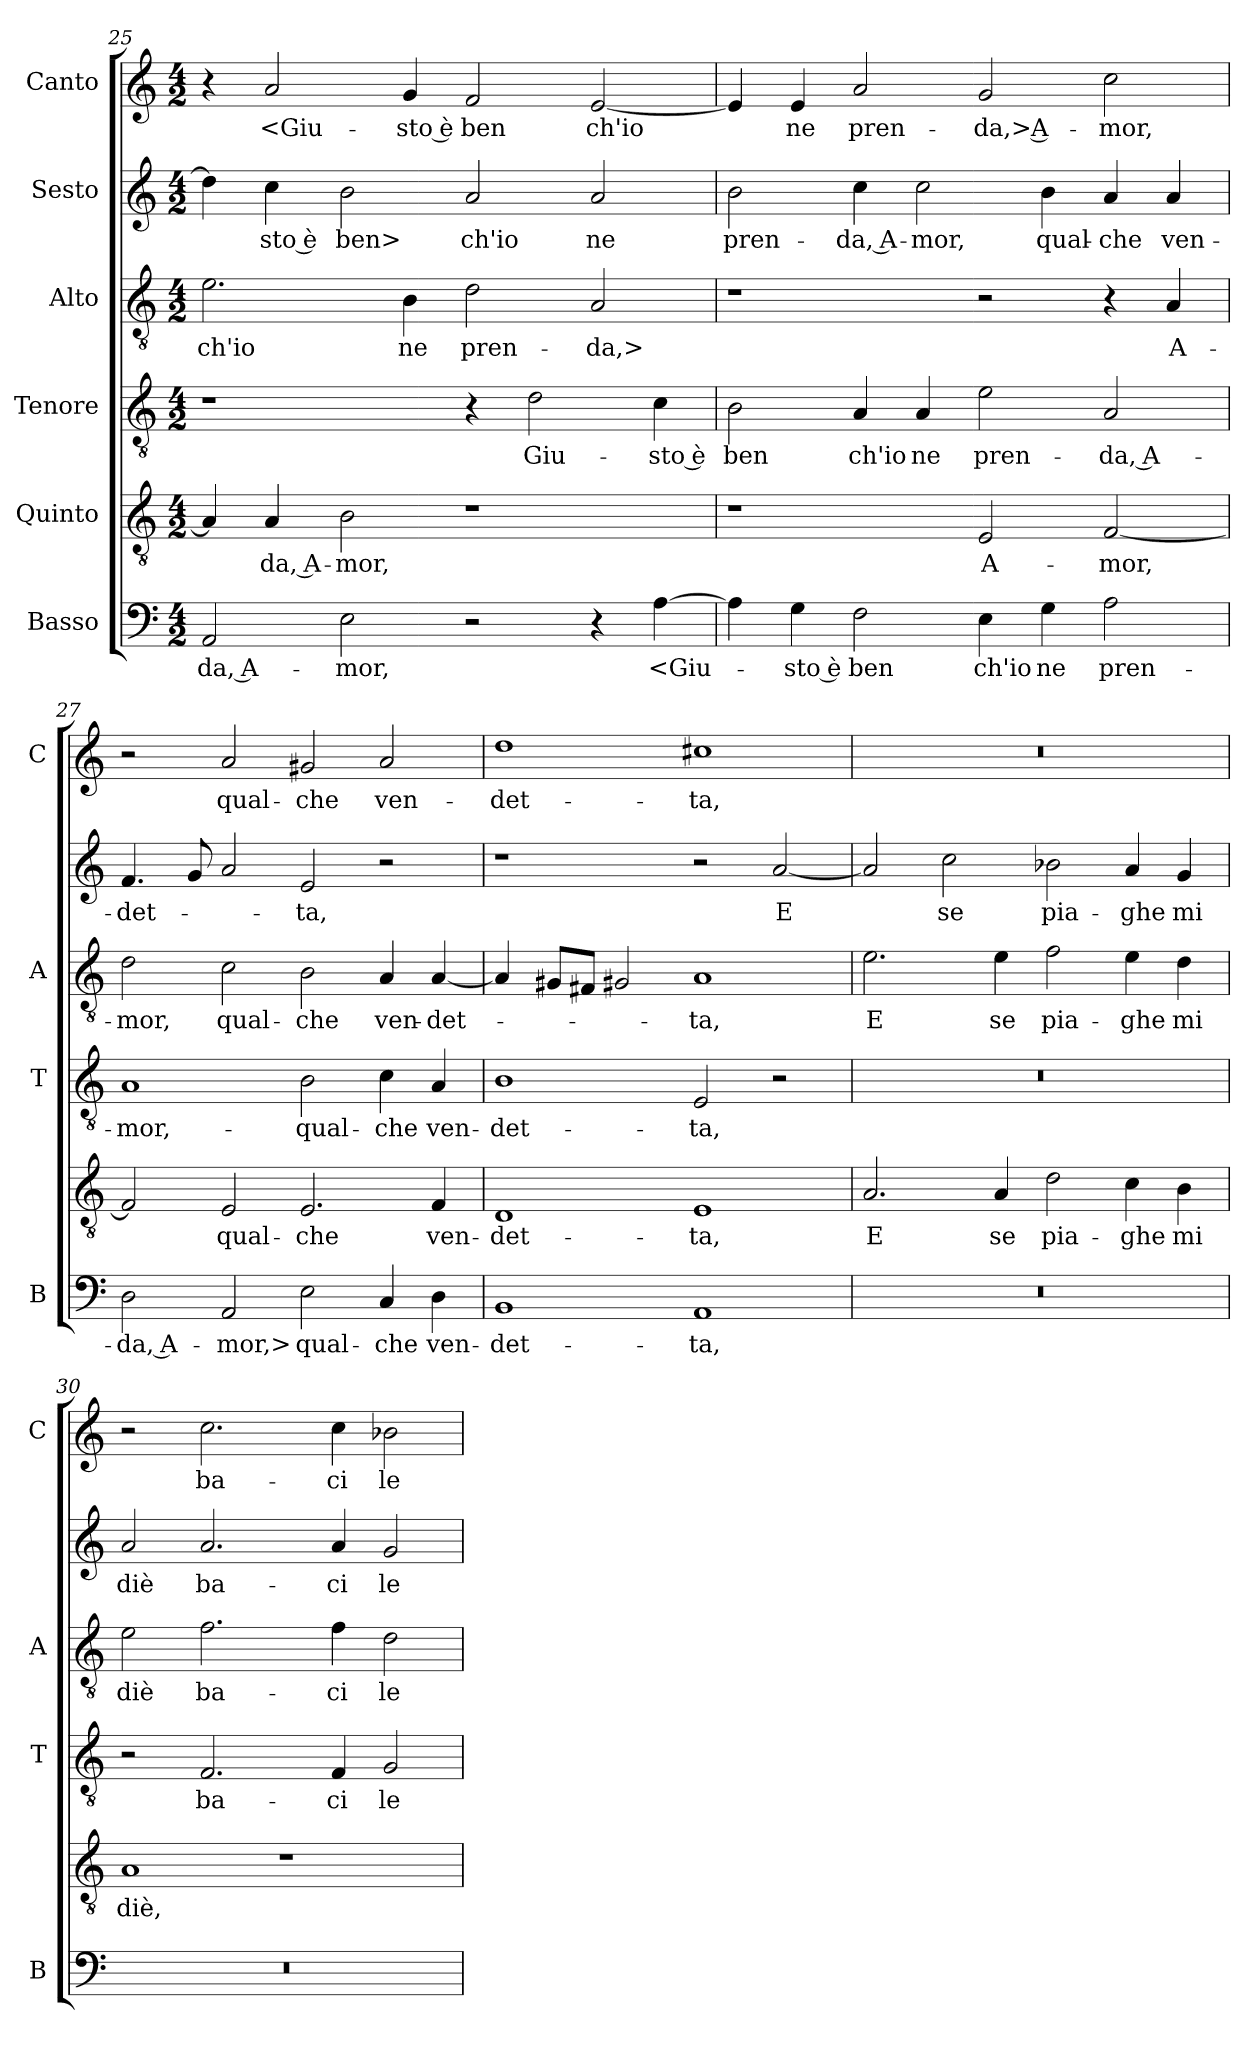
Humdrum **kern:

**kern	**text	**kern	**text	**kern	**text	**kern	**text	**kern	**text	**kern	**text
*part6	*part6	*part5	*part5	*part4	*part4	*part3	*part3	*part2	*part2	*part1	*part1
*staff6	*staff6	*staff5	*staff5	*staff4	*staff4	*staff3	*staff3	*staff2	*staff2	*staff1	*staff1
*I"Basso	*	*I"Quinto	*	*I"Tenore	*	*I"Alto	*	*I"Sesto	*	*I"Canto	*
*I'B	*	*	*	*I'T	*	*I'A	*	*	*	*I'C	*
*clefF4	*	*clefGv2	*	*clefGv2	*	*clefGv2	*	*clefG2	*	*clefG2	*
*k[]	*	*k[]	*	*k[]	*	*k[]	*	*k[]	*	*k[]	*
*C:	*	*C:	*	*C:	*	*C:	*	*C:	*	*C:	*
*M4/2	*	*M4/2	*	*M4/2	*	*M4/2	*	*M4/2	*	*M4/2	*
=25	=25	=25	=25	=25	=25	=25	=25	=25	=25	=25	=25
2AA	-da, A-	4A]	.	1r	.	2.e	ch'io	4dd]	.	4r	.
.	.	4A	-da, A-	.	.	.	.	4cc	-sto è	2a	<Giu-
2E	-mor,	2B	-mor,	.	.	.	.	2b	ben>	.	.
.	.	.	.	.	.	4B	ne	.	.	4g	-sto è
2r	.	1r	.	4r	.	2d	pren-	2a	ch'io	2f	ben
.	.	.	.	2d	Giu-	.	.	.	.	.	.
4r	.	.	.	.	.	2A	-da,>	2a	ne	[2e	ch'io
[4A	<Giu-	.	.	4c	-sto è	.	.	.	.	.	.
=26	=26	=26	=26	=26	=26	=26	=26	=26	=26	=26	=26
4A]	.	1r	.	2B	ben	1r	.	2b	pren-	4e]	.
4G	-sto è	.	.	.	.	.	.	.	.	4e	ne
2F	ben	.	.	4A	ch'io	.	.	4cc	-da, A-	2a	pren-
.	.	.	.	4A	ne	.	.	2cc	-mor,	.	.
4E	ch'io	2E	A-	2e	pren-	2r	.	.	.	2g	-da,> A-
4G	ne	.	.	.	.	.	.	4b	qual-	.	.
2A	pren-	[2F	-mor,	2A	-da, A-	4r	.	4a	-che	2cc	-mor,
.	.	.	.	.	.	4A	A-	4a	ven-	.	.
=27	=27	=27	=27	=27	=27	=27	=27	=27	=27	=27	=27
2D	-da, A-	2F]	.	1A	-mor,-	2d	-mor,	4.f	-det-	2r	.
.	.	.	.	.	.	.	.	8g	.	.	.
2AA	-mor,>	2E	qual-	.	.	2c	qual-	2a	.	2a	qual-
2E	qual-	2.E	-che	2B	-qual-	2B	-che	2e	-ta,	2g#X	-che
4C	-che	.	.	4c	-che	4A	ven-	2r	.	2a	ven-
4D	ven-	4F	ven-	4A	ven-	[4A	-det-	.	.	.	.
=28	=28	=28	=28	=28	=28	=28	=28	=28	=28	=28	=28
1BB	-det-	1D	-det-	1B	-det-	4A]	.	1r	.	1dd	-det-
.	.	.	.	.	.	8G#XL	.	.	.	.	.
.	.	.	.	.	.	8F#XJ	.	.	.	.	.
.	.	.	.	.	.	2G#X	.	.	.	.	.
1AA	-ta,	1E	-ta,	2E	-ta,	1A	-ta,	2r	.	1cc#X	-ta,
.	.	.	.	2r	.	.	.	[2a	E	.	.
=29	=29	=29	=29	=29	=29	=29	=29	=29	=29	=29	=29
0r	.	2.A	E	0r	.	2.e	E	2a]	.	0r	.
.	.	.	.	.	.	.	.	2cc	se	.	.
.	.	4A	se	.	.	4e	se	.	.	.	.
.	.	2d	pia-	.	.	2f	pia-	2b-X	pia-	.	.
.	.	4c	-ghe	.	.	4e	-ghe	4a	-ghe	.	.
.	.	4B	mi	.	.	4d	mi	4g	mi	.	.
=30	=30	=30	=30	=30	=30	=30	=30	=30	=30	=30	=30
0r	.	1A	diè,	2r	.	2e	diè	2a	diè	2r	.
.	.	.	.	2.F	ba-	2.f	ba-	2.a	ba-	2.cc	ba-
.	.	1r	.	.	.	.	.	.	.	.	.
.	.	.	.	4F	-ci	4f	-ci	4a	-ci	4cc	-ci
.	.	.	.	2G	le	2d	le	2g	le	2b-X	le
=	=	=	=	=	=	=	=	=	=	=	=
*-	*-	*-	*-	*-	*-	*-	*-	*-	*-	*-	*-
